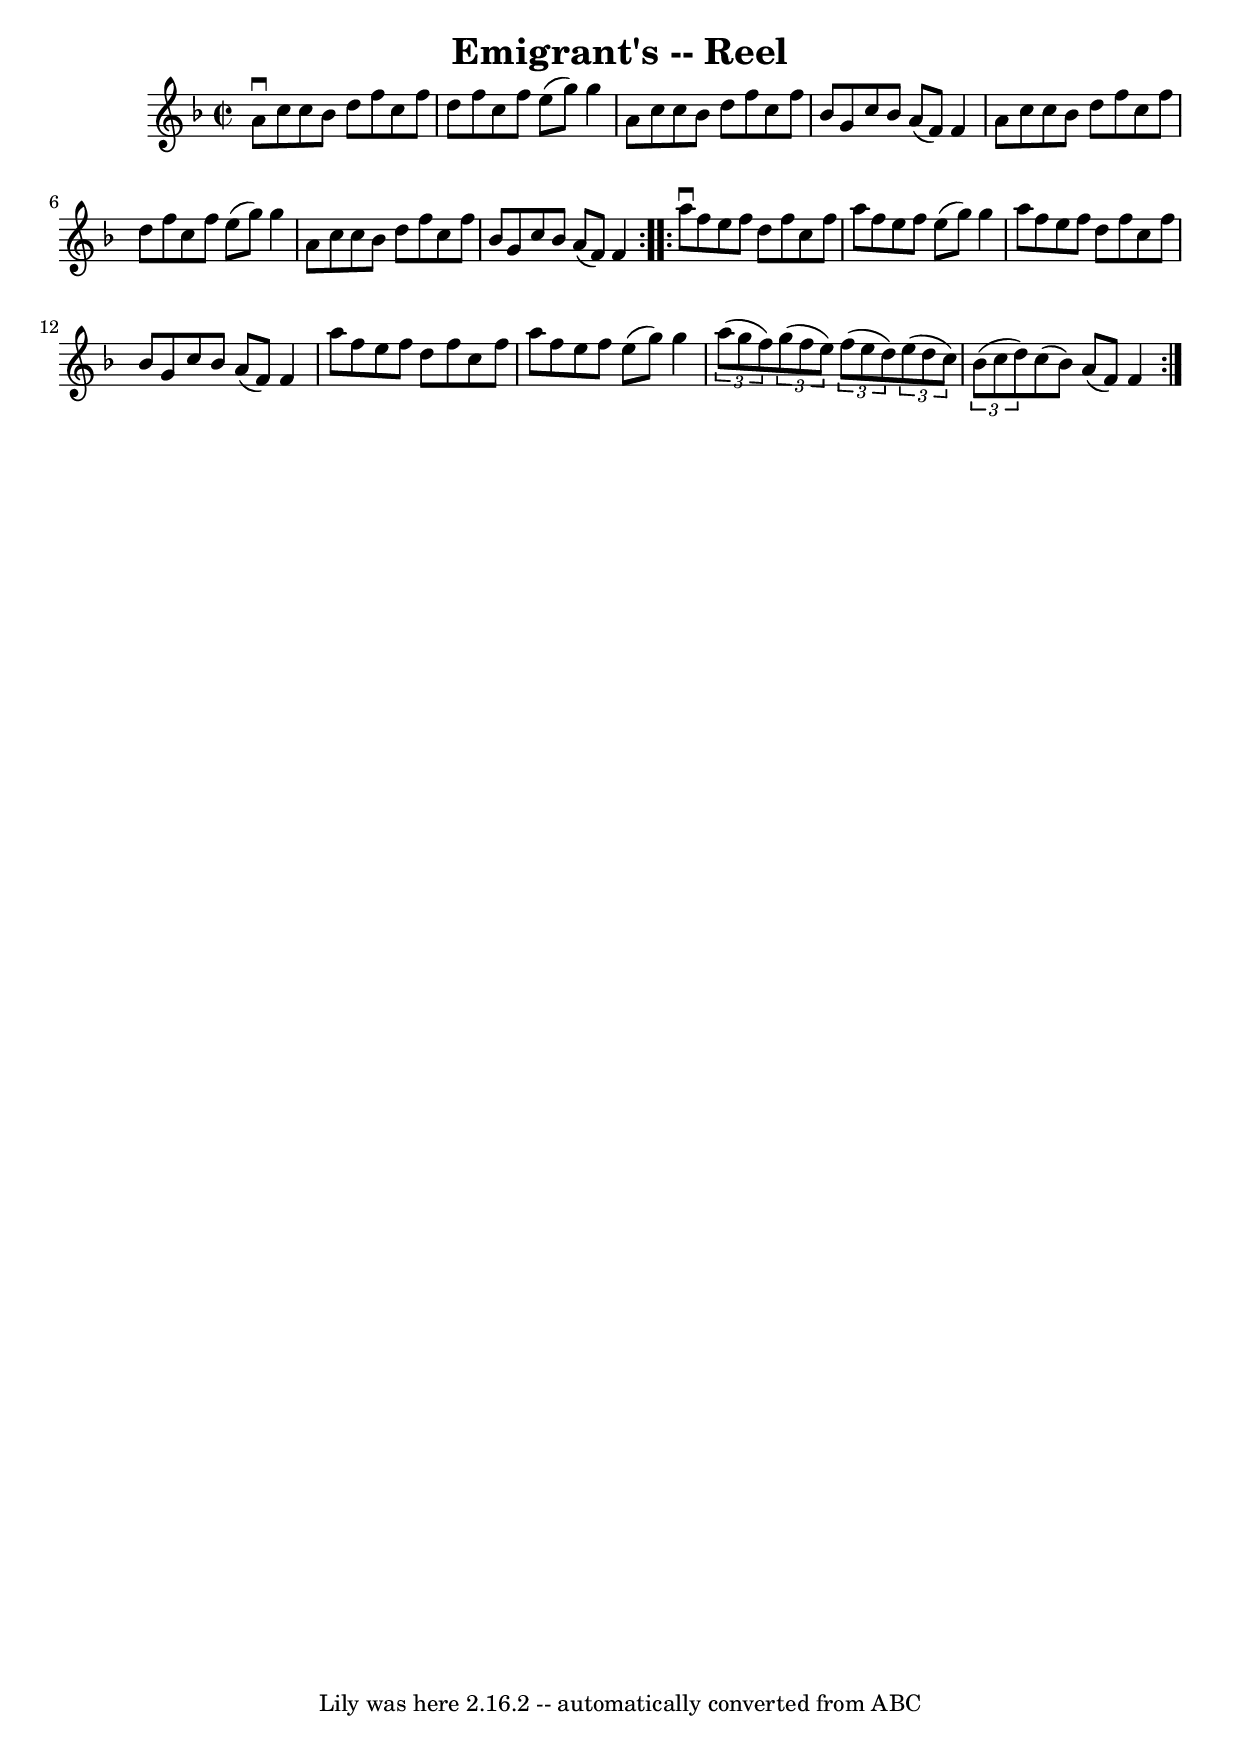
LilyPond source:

\version "2.16.2"
\include "Mammoth.ily"
\header {
  %% book = "Ryan's Mammoth Collection"
  crossRefNumber = "1"
  footnotes = "\\\\287"
  origin = "SCOTCH"
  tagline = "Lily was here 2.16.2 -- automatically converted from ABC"
  title = "Emigrant's -- Reel"

}
voicedefault =  {



  \repeat volta 2 {

    \override Staff.TimeSignature #'style = #'C
    \time 2/2 
    \key f \major
 a'8^\downbow c''8 c''8 bes'8 d''8    
    f''8 c''8 f''8    |
    d''8 f''8 c''8 f''8 e''8 (
    g''8) g''4    |
    a'8 c''8 c''8 bes'8 d''8 f''8    
    c''8 f''8    |
    bes'8 g'8 c''8 bes'8 a'8 (f'8)   
    f'4    |
    a'8 c''8 c''8 bes'8 d''8 f''8 c''8    
    f''8    |
    d''8 f''8 c''8 f''8 e''8 (g''8) g''4    
    |
    a'8 c''8 c''8 bes'8 d''8 f''8 c''8 f''8    
    |
    bes'8 g'8 c''8 bes'8 a'8 (f'8) f'4  
  }     

  \repeat volta 2 {
    a''8^\downbow f''8 e''8 f''8 d''8 f''8    
    c''8 f''8    |
    a''8 f''8 e''8 f''8 e''8 (g''8)   
    g''4    |
    a''8 f''8 e''8 f''8 d''8 f''8 c''8 f''8 
    |
    bes'8 g'8 c''8 bes'8 a'8 (f'8) f'4    
    |
    a''8 f''8 e''8 f''8 d''8 f''8 c''8 f''8    
    |
    a''8 f''8 e''8 f''8 e''8 (g''8) g''4    |
    
    \times 2/3 { a''8 (g''8 f''8) 
	       }   \times 2/3 { g''8 (f''8    
				e''8) 
			      }   \times 2/3 { f''8 (e''8 d''8) 
					     }   \times 2/3 { e''8 (
							      d''8 c''8) 
							    }   |
    \times 2/3 { bes'8 (c''8 d''8) 
	       } 
    c''8 (bes'8) a'8 (f'8) f'4    
  }   

}

\score{
  <<

    \context Staff="default"
    {
      \voicedefault 
      
    }

  >>
  \layout {
    
  }
  \midi {
  }

}
